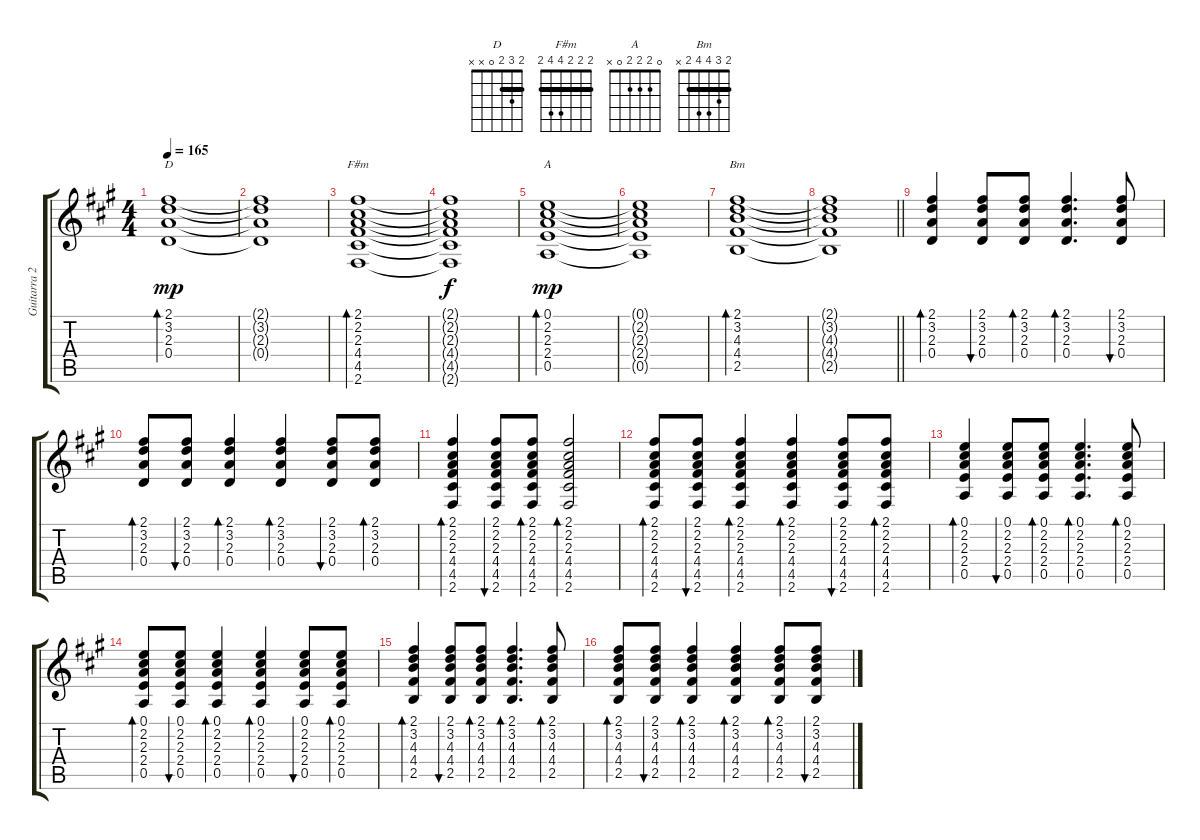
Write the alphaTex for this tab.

\track ("Guitarra 2" "Guitarra 2") {instrument acousticguitarsteel}
\staff {score tabs}
\tuning (E4 B3 G3 D3 A2 E2) {hide}
\chord ("D" 2 3 2 0 x x) {barre 2}
\chord ("F#m" 2 2 2 4 4 2) {barre 2}
\chord ("A" 0 2 2 2 0 x)
\chord ("Bm" 2 3 4 4 2 x) {barre 2}
\ts (4 4)
\tempo 165
\clef g2
\ks a
(2.1 3.2 2.3 0.4).1{bd 240 ch "D" dy mp} |
(2.1{t} 3.2{t} 2.3{t} 0.4{t}).1 |
(2.1 2.2 2.3 4.4 4.5 2.6).1{bd 240 ch "F#m"} |
(2.1{t} 2.2{t} 2.3{t} 4.4{t} 4.5{t} 2.6{t}).1{dy f} |
(0.1 2.2 2.3 2.4 0.5).1{bd 240 ch "A" dy mp} |
(0.1{t} 2.2{t} 2.3{t} 2.4{t} 0.5{t}).1 |
(2.1 3.2 4.3 4.4 2.5).1{bd 240 ch "Bm"} |
\barLineRight lightlight
(2.1{t} 3.2{t} 4.3{t} 4.4{t} 2.5{t}).1 |
(2.1 3.2 2.3 0.4).4{bd 60} (2.1 3.2 2.3 0.4).8{bu 30} (2.1 3.2 2.3 0.4).8{bd 30} (2.1 3.2 2.3 0.4).4{d bd 30} (2.1 3.2 2.3 0.4).8{bu 30} |
(2.1 3.2 2.3 0.4).8{bd 30} (2.1 3.2 2.3 0.4).8{bu 30} (2.1 3.2 2.3 0.4).4{bd 30} (2.1 3.2 2.3 0.4).4{bd 30} (2.1 3.2 2.3 0.4).8{bu 30} (2.1 3.2 2.3 0.4).8{bd 30} |
(2.1 2.2 2.3 4.4 4.5 2.6).4{bd 30} (2.1 2.2 2.3 4.4 4.5 2.6).8{bu 30} (2.1 2.2 2.3 4.4 4.5 2.6).8{bd 30} (2.1 2.2 2.3 4.4 4.5 2.6).2{bd 30} |
(2.1 2.2 2.3 4.4 4.5 2.6).8{bd 30} (2.1 2.2 2.3 4.4 4.5 2.6).8{bu 30} (2.1 2.2 2.3 4.4 4.5 2.6).4{bd 30} (2.1 2.2 2.3 4.4 4.5 2.6).4{bd 30} (2.1 2.2 2.3 4.4 4.5 2.6).8{bu 30} (2.1 2.2 2.3 4.4 4.5 2.6).8{bd 30} |
(0.1 2.2 2.3 2.4 0.5).4{bd 30} (0.1 2.2 2.3 2.4 0.5).8{bu 30} (0.1 2.2 2.3 2.4 0.5).8{bd 30} (0.1 2.2 2.3 2.4 0.5).4{d bd 30} (0.1 2.2 2.3 2.4 0.5).8{bd 30} |
(0.1 2.2 2.3 2.4 0.5).8{bd 30} (0.1 2.2 2.3 2.4 0.5).8{bu 30} (0.1 2.2 2.3 2.4 0.5).4{bd 30} (0.1 2.2 2.3 2.4 0.5).4{bd 30} (0.1 2.2 2.3 2.4 0.5).8{bu 30} (0.1 2.2 2.3 2.4 0.5).8{bd 30} |
(2.1 3.2 4.3 4.4 2.5).4{bd 30} (2.1 3.2 4.3 4.4 2.5).8{bu 30} (2.1 3.2 4.3 4.4 2.5).8{bd 30} (2.1 3.2 4.3 4.4 2.5).4{d bd 30} (2.1 3.2 4.3 4.4 2.5).8{bd 30} |
(2.1 3.2 4.3 4.4 2.5).8{bd 30} (2.1 3.2 4.3 4.4 2.5).8{bu 30} (2.1 3.2 4.3 4.4 2.5).4{bd 30} (2.1 3.2 4.3 4.4 2.5).4{bd 30} (2.1 3.2 4.3 4.4 2.5).8{bd 30} (2.1 3.2 4.3 4.4 2.5).8{bu 30}
